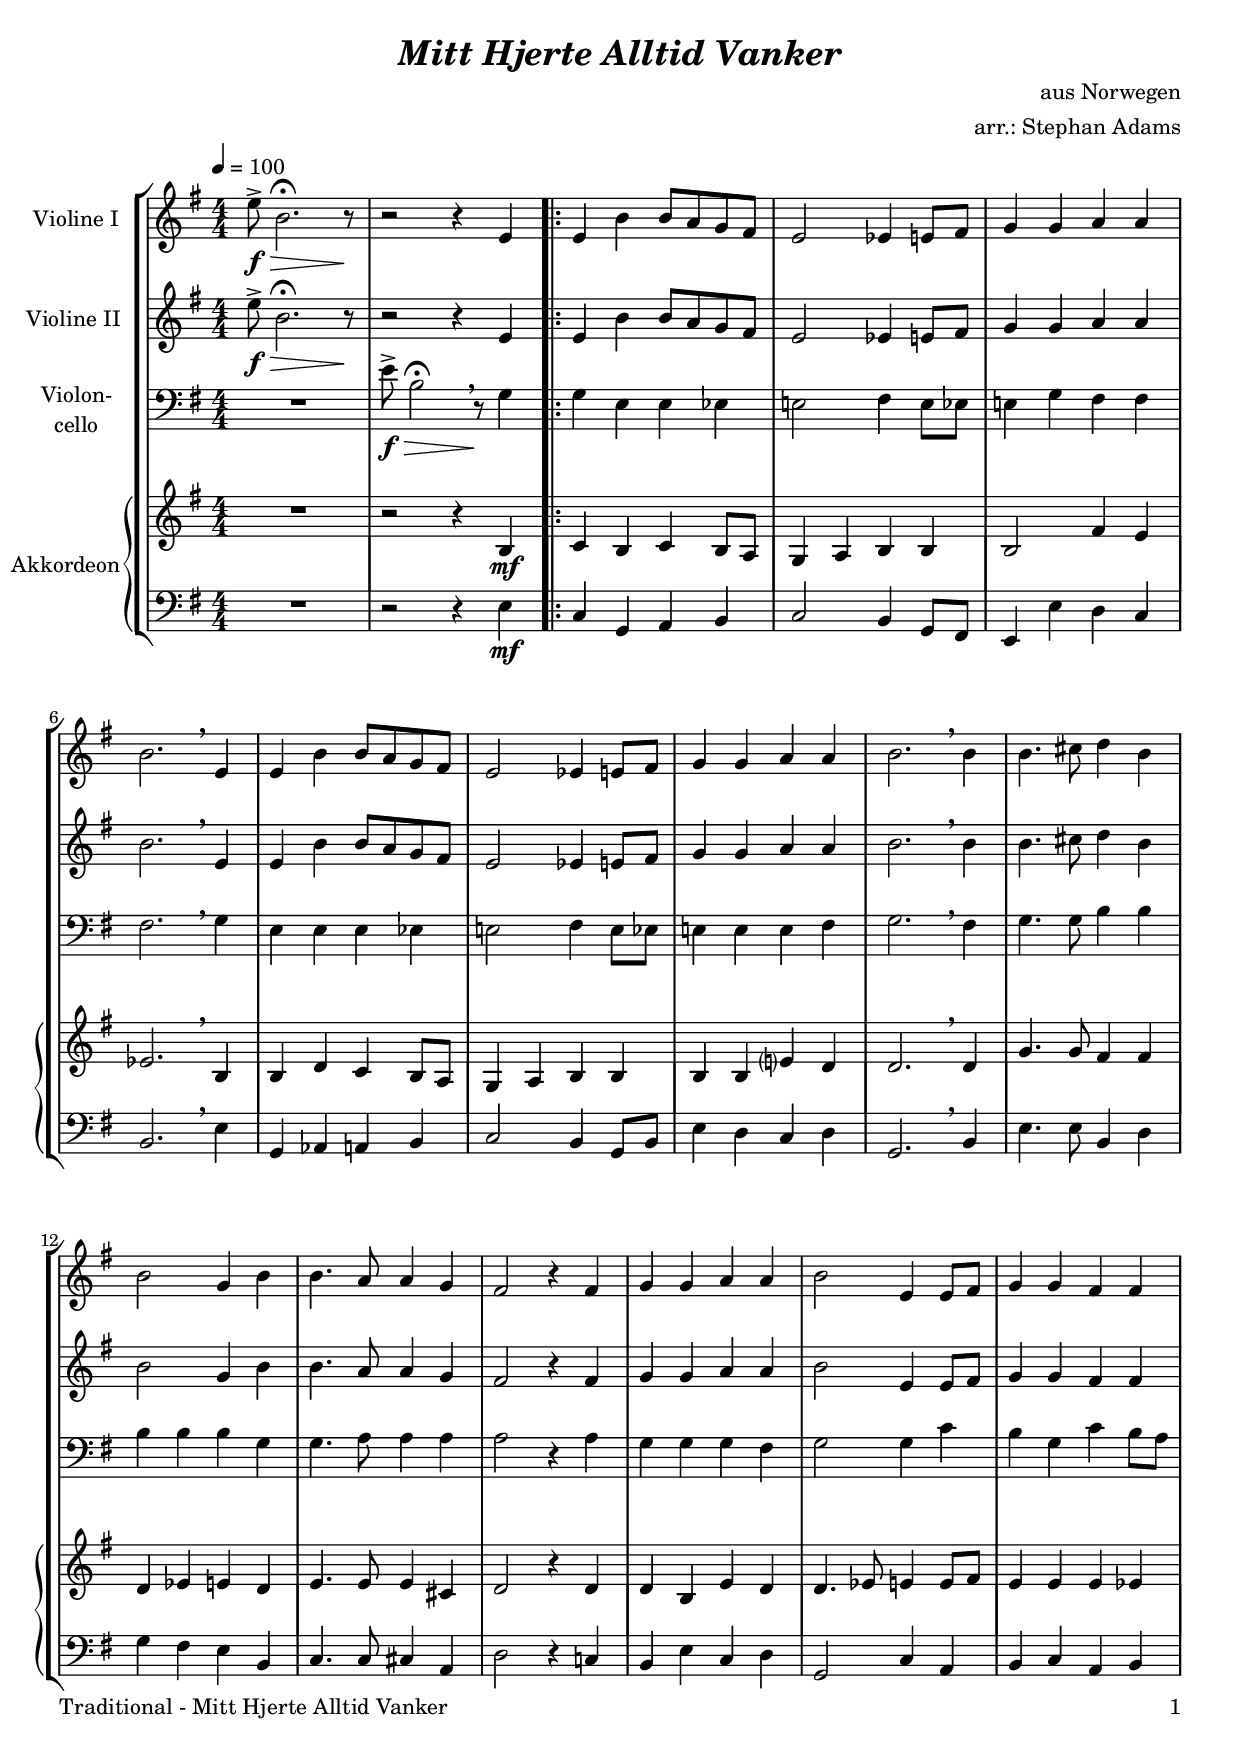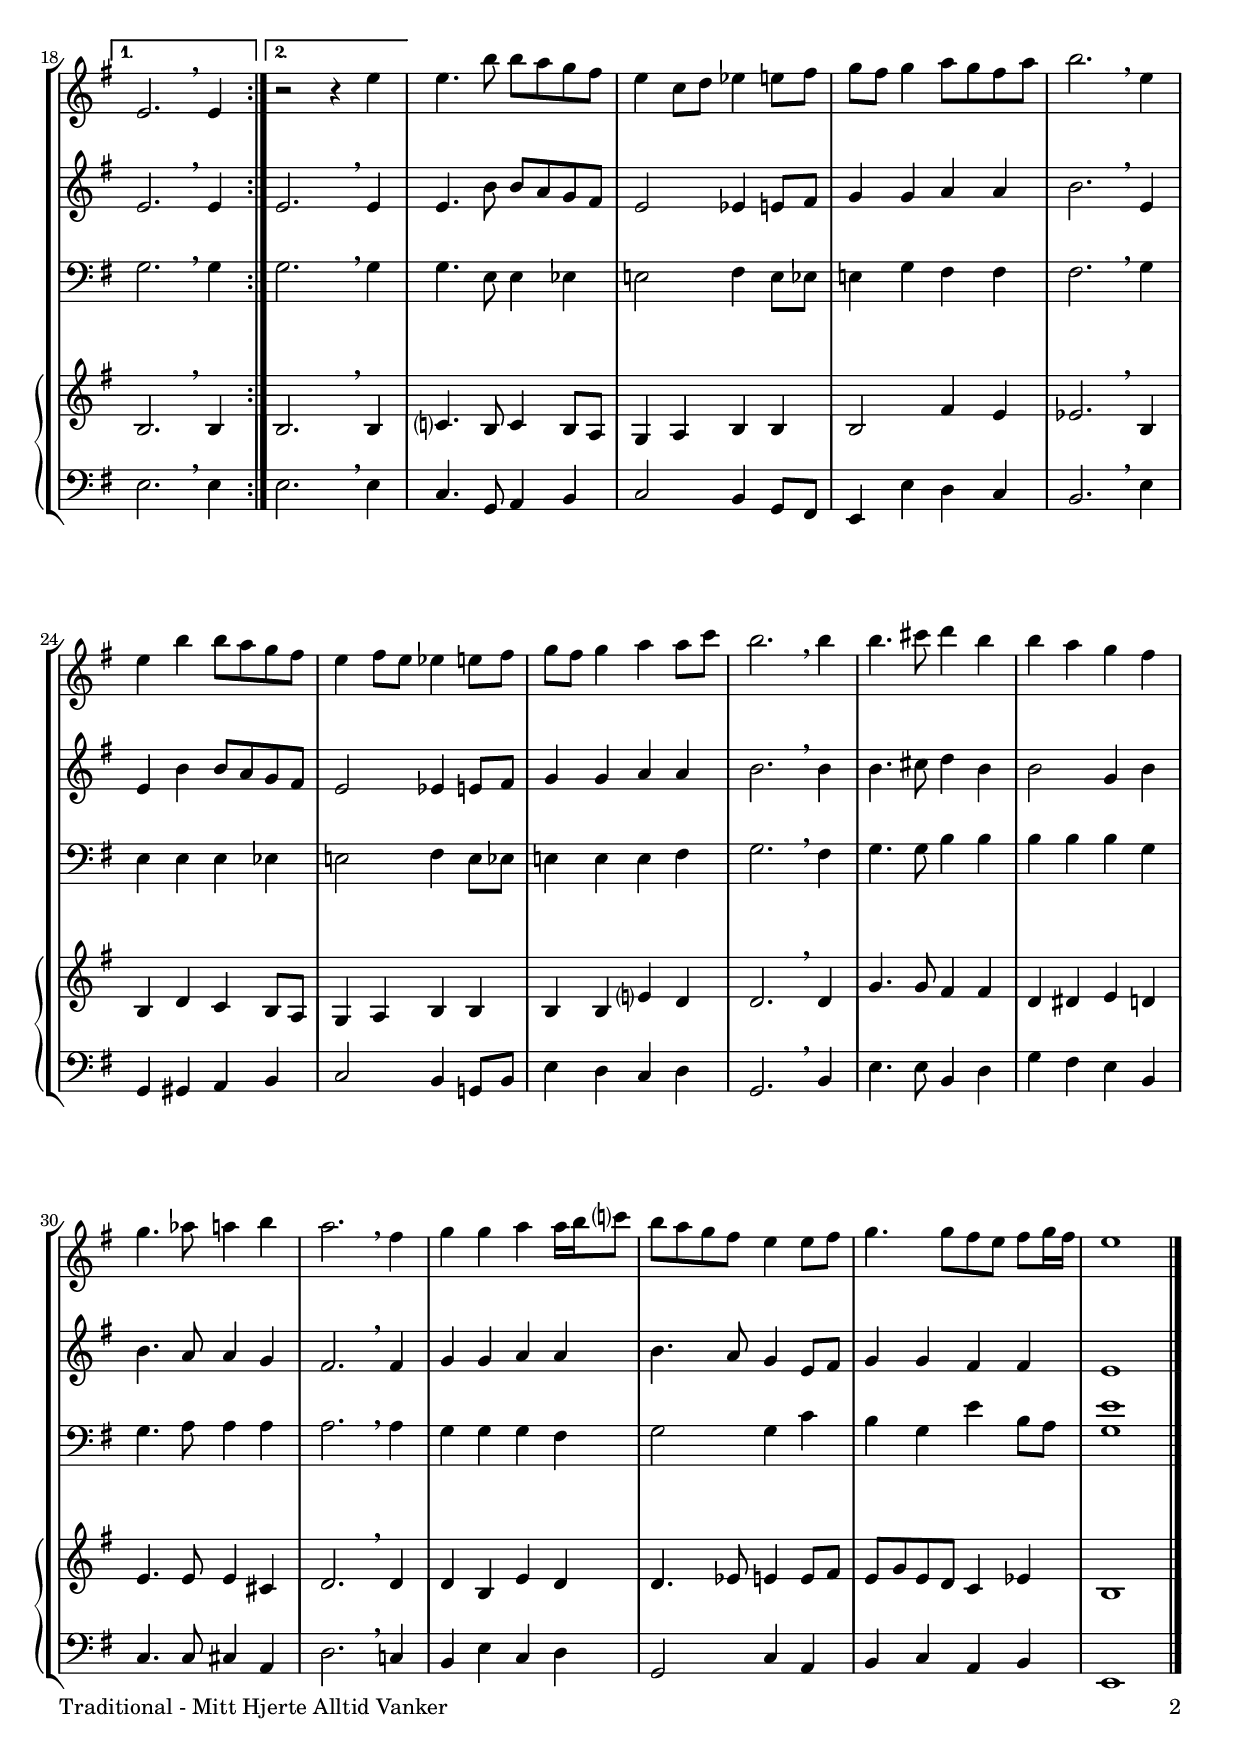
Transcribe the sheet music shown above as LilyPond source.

\version "2.24.4"
\include "deutsch.ly"

#(set-global-staff-size 19)

\header {
  title     = \markup \bold \italic "Mitt Hjerte Alltid Vanker"
  composer  = "aus Norwegen"
  arranger  = "arr.: Stephan Adams"
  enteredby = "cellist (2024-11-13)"
%  piece     = ""
}

voiceconsts = {
  \key d \minor
  \time 4/4
  \numericTimeSignature
  \compressEmptyMeasures
% Set default beaming for all staves
%  \set Timing.beamExceptions = #'()
%  \set Timing.baseMoment     = #(ly:make-moment 1 4)
%  \set Timing.beatStructure  = #'(1 1 1)
  \tempo 4=100
}

mipz = "pizzicato strings"
mivl = "violin"
miba = "cello"
% mikl = "bright acoustic"
% mikl = "church organ"
mikl = "concertina"

va = \relative c'' {
  \voiceconsts

  d8->\f\> a2.\fermata r8\!
  r2 r4 d,
  \repeat volta 2 {
    d a' a8 g f e
    d2 des4 d8 e
    f4 f g g
    a2. \breathe d,4
    d a' a8 g f e
    d2 des4 d8 e
    f4 f g g

    a2. \breathe a4
    a4. h8 c4 a
    a2 f4 a
    a4. g8 g4 f
    e2 r4 e
    f f g g
    a2 d,4 d8 e
    f4 f e e
  }
  \alternative {
    { d2. \breathe d4 }
    { r2 r4 d' }
  }

  d4. a'8 a g f e
  d4 b8 c des4 d8 e
  f e f4 g8 f e g
  a2. \breathe d,4
  d a' a8 g f e
  d4 e8 d des4 d8 e
  f e f4 g g8 b
  a2. \breathe a4

  a4. h8 c4 a
  a g f e
  f4. ges8 g4 a
  g2. \breathe e4
  f f g g16 a b?8
  a g f e d4 d8 e
  f4. f8[ e d] e f16 e
  d1 \bar "|."
}

vb = \relative c'' {
  \voiceconsts

  d8->\f\> a2.\fermata r8\!
  r2 r4 d,
  \repeat volta 2 {
    d a' a8 g f e
    d2 des4 d8 e
    f4 f g g
    a2. \breathe d,4
    d a' a8 g f e
    d2 des4 d8 e
    f4 f g g

    a2. \breathe a4
    a4. h8 c4 a
    a2 f4 a
    a4. g8 g4 f
    e2 r4 e
    f f g g
    a2 d,4 d8 e
    f4 f e e
  }
  \alternative {
    { d2. \breathe d4 }
    { d2. \breathe d4 }
  }

  d4. a'8 a g f e
  d2 des4 d8 e
  f4 f g g
  a2. \breathe d,4
  d a' a8 g f e
  d2 des4 d8 e
  f4 f g g
  a2. \breathe a4

  a4. h8 c4 a
  a2 f4 a
  a4. g8 g4 f
  e2. \breathe e4
  f f g g
  a4. g8 f4 d8 e
  f4 f e e
  d1 \bar "|."
}

vc = \relative c' {
  \voiceconsts
  \clef "bass"

  R1
  d8->\f\> a2\fermata \breathe r8\! f4
  \repeat volta 2 {
    f d d des
    d!2 e4 d8 des
    d!4 f e e
    e2. \breathe f4
    d d d des
    d!2 e4 d8 des
    d!4 d d e

    f2. \breathe e4
    f4. f8 a4 a
    a a a f
    f4. g8 g4 g
    g2 r4 g
    f f f e
    f2 f4 b
    a f b a8 g
  }
  \alternative {
    { f2. \breathe f4 }
    { f2. \breathe f4 }
  }

  f4. d8 d4 des
  d!2 e4 d8 des
  d!4 f e e
  e2. \breathe f4
  d d d des
  d!2 e4 d8 des
  d!4 d d e
  f2. \breathe e4

  f4. f8 a4 a
  a a a f
  f4. g8 g4 g4
  g2. \breathe g4
  f f f e
  f2 f4 b
  a f d' a8 g
  <f d'>1 \bar "|."
}

vd = \relative c' {
  \voiceconsts

  R1
  r2 r4 a\mf
  \repeat volta 2 {
    b a b a8 g
    f4 g a a
    a2 e'4 d
    des2. \breathe a4
    a c b a8 g
    f4 g a a
    a a d? c

    c2. \breathe c4
    f4. f8 e4 e
    c des d c
    d4. d8 d4 h
    c2 r4 c
    c a d c
    c4. des8 d4 d8 e
    d4 d d des
  }
  \alternative {
    { a2. \breathe a4 }
    { a2. \breathe a4 }
  }

  b?4. a8 b4 a8 g
  f4 g a a
  a2 e'4 d
  des2. \breathe a4
  a c b a8 g
  f4 g a a
  a a d? c
  c2. \breathe c4

  f4. f8 e4 e
  c cis d c
  d4. d8 d4 h
  c2. \breathe c4
  c a d c
  c4. des8 d4 d8 e
  d f d c b4 des
  a1 \bar "|."
}

ve = \relative c {
  \voiceconsts
  \clef "bass"
  
  R1
  r2 r4 d\mf
  \repeat volta 2 {
    b f g a
    b2 a4 f8 e
    d4 d' c b
    a2. \breathe d4
    f, ges g a
    b2 a4 f8 a
    d4 c b c

    f,2. \breathe a4
    d4. d8 a4 c
    f e d a
    b4. b8 h4 g
    c2 r4 b!
    a d b c
    f,2 b4 g
    a b g a
  }
  \alternative {
    { d2. \breathe d4 }
    { d2. \breathe d4 }
  }

  b4. f8 g4 a
  b2 a4 f8 e
  d4 d' c b
  a2. \breathe d4
  f, fis g a
  b2 a4 f!8 a
  d4 c b c
  f,2. \breathe a4

  d4. d8 a4 c
  f e d a
  b4. b8 h4 g
  c2. \breathe b!4
  a d b c
  f,2 b4 g
  a b g a
  d,1 \bar "|."
}


music = \new StaffGroup <<
  \new Staff {
    \set Staff.midiInstrument = \mivl
    \set Staff.instrumentName = \markup \center-column { "Violine I" }
    \transpose d e { \va }
  }

  \new Staff {
    \set Staff.midiInstrument = \mivl
    \set Staff.instrumentName = \markup \center-column { "Violine II" }
    \transpose d e { \vb }
  }

  \new Staff {
    \set Staff.midiInstrument = \miba
    \set Staff.instrumentName = \markup \center-column { "Violon-" "cello" }
    \transpose d e { \vc }
  }

  \new PianoStaff <<
    \set PianoStaff.midiInstrument = \mikl
    \set PianoStaff.instrumentName = \markup \center-column { "Akkordeon" }
    <<
      \new Staff {
	\transpose d e { \vd }
      }
      
      %    \new Dynamics \vdy
      
      \new Staff {
	\transpose d e { \ve }
      }
    >>  
  >>
>>

\book {
  \paper {
    print-page-number = ##t
    print-first-page-number = ##t
    ragged-last-bottom = ##f
    oddHeaderMarkup = \markup \null
    evenHeaderMarkup = \markup \null
    oddFooterMarkup = \markup {
      \fill-line {
        \if \should-print-page-number
        "Traditional - Mitt Hjerte Alltid Vanker" \fromproperty #'page:page-number-string
      }
    }
    evenFooterMarkup = \oddFooterMarkup
  } \score {
    \music
    \layout {}
  }

  \score {
    \unfoldRepeats \music

    \midi {
      \context {
        \Score
      }
    }
  }
}
